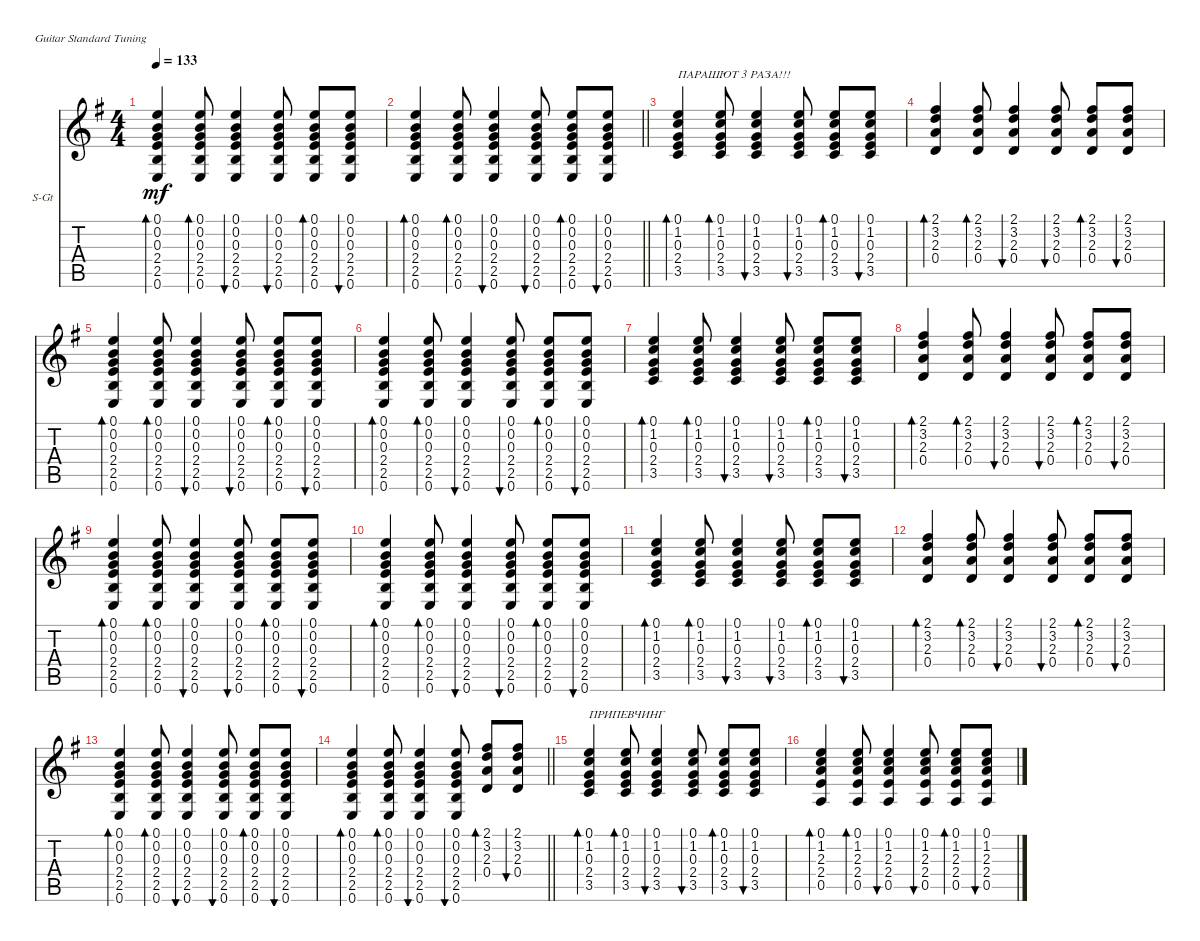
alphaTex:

\defaultSystemsLayout 4
\bracketExtendMode nobrackets
\firstSystemTrackNameOrientation horizontal
\otherSystemsTrackNameOrientation horizontal
\track ("акустика" "S-Gt") {instrument acousticguitarsteel}
\staff {score tabs}
\tuning (E4 B3 G3 D3 A2 E2)
\ts (4 4)
\tempo 133
\clef g2
\ks eminor
(0.6 2.5 2.4 0.3 0.2 0.1).4{bd 30 dy mf} (0.6 2.5 2.4 0.3 0.2 0.1).8{bd 30} (0.6 2.5 2.4 0.3 0.2 0.1).4{bu 30} (0.6 2.5 2.4 0.3 0.2 0.1).8{bu 30} (0.6 2.5 2.4 0.3 0.2 0.1).8{bd 30} (0.6 2.5 2.4 0.3 0.2 0.1).8{bu 30} |
\barLineRight lightlight
(0.6 2.5 2.4 0.3 0.2 0.1).4{bd 30} (0.6 2.5 2.4 0.3 0.2 0.1).8{bd 30} (0.6 2.5 2.4 0.3 0.2 0.1).4{bu 30} (0.6 2.5 2.4 0.3 0.2 0.1).8{bu 30} (0.6 2.5 2.4 0.3 0.2 0.1).8{bd 30} (0.6 2.5 2.4 0.3 0.2 0.1).8{bu 30} |
(3.5 2.4 0.3 1.2 0.1).4{bd 30 txt "ПАРАШЮТ 3 РАЗА!!!"} (3.5 2.4 0.3 1.2 0.1).8{bd 30} (3.5 2.4 0.3 1.2 0.1).4{bu 30} (3.5 2.4 0.3 1.2 0.1).8{bu 30} (3.5 2.4 0.3 1.2 0.1).8{bd 30} (3.5 2.4 0.3 1.2 0.1).8{bu 30} |
(0.4 2.3 3.2 2.1).4{bd 30} (0.4 2.3 3.2 2.1).8{bd 30} (0.4 2.3 3.2 2.1).4{bu 30} (0.4 2.3 3.2 2.1).8{bu 30} (0.4 2.3 3.2 2.1).8{bd 30} (0.4 2.3 3.2 2.1).8{bu 30} |
(0.6 2.5 2.4 0.3 0.2 0.1).4{bd 30} (0.6 2.5 2.4 0.3 0.2 0.1).8{bd 30} (0.6 2.5 2.4 0.3 0.2 0.1).4{bu 30} (0.6 2.5 2.4 0.3 0.2 0.1).8{bu 30} (0.6 2.5 2.4 0.3 0.2 0.1).8{bd 30} (0.6 2.5 2.4 0.3 0.2 0.1).8{bu 30} |
(0.6 2.5 2.4 0.3 0.2 0.1).4{bd 30} (0.6 2.5 2.4 0.3 0.2 0.1).8{bd 30} (0.6 2.5 2.4 0.3 0.2 0.1).4{bu 30} (0.6 2.5 2.4 0.3 0.2 0.1).8{bu 30} (0.6 2.5 2.4 0.3 0.2 0.1).8{bd 30} (0.6 2.5 2.4 0.3 0.2 0.1).8{bu 30} |
(3.5 2.4 0.3 1.2 0.1).4{bd 30} (3.5 2.4 0.3 1.2 0.1).8{bd 30} (3.5 2.4 0.3 1.2 0.1).4{bu 30} (3.5 2.4 0.3 1.2 0.1).8{bu 30} (3.5 2.4 0.3 1.2 0.1).8{bd 30} (3.5 2.4 0.3 1.2 0.1).8{bu 30} |
(0.4 2.3 3.2 2.1).4{bd 30} (0.4 2.3 3.2 2.1).8{bd 30} (0.4 2.3 3.2 2.1).4{bu 30} (0.4 2.3 3.2 2.1).8{bu 30} (0.4 2.3 3.2 2.1).8{bd 30} (0.4 2.3 3.2 2.1).8{bu 30} |
(0.6 2.5 2.4 0.3 0.2 0.1).4{bd 30} (0.6 2.5 2.4 0.3 0.2 0.1).8{bd 30} (0.6 2.5 2.4 0.3 0.2 0.1).4{bu 30} (0.6 2.5 2.4 0.3 0.2 0.1).8{bu 30} (0.6 2.5 2.4 0.3 0.2 0.1).8{bd 30} (0.6 2.5 2.4 0.3 0.2 0.1).8{bu 30} |
(0.6 2.5 2.4 0.3 0.2 0.1).4{bd 30} (0.6 2.5 2.4 0.3 0.2 0.1).8{bd 30} (0.6 2.5 2.4 0.3 0.2 0.1).4{bu 30} (0.6 2.5 2.4 0.3 0.2 0.1).8{bu 30} (0.6 2.5 2.4 0.3 0.2 0.1).8{bd 30} (0.6 2.5 2.4 0.3 0.2 0.1).8{bu 30} |
(3.5 2.4 0.3 1.2 0.1).4{bd 30} (3.5 2.4 0.3 1.2 0.1).8{bd 30} (3.5 2.4 0.3 1.2 0.1).4{bu 30} (3.5 2.4 0.3 1.2 0.1).8{bu 30} (3.5 2.4 0.3 1.2 0.1).8{bd 30} (3.5 2.4 0.3 1.2 0.1).8{bu 30} |
(0.4 2.3 3.2 2.1).4{bd 30} (0.4 2.3 3.2 2.1).8{bd 30} (0.4 2.3 3.2 2.1).4{bu 30} (0.4 2.3 3.2 2.1).8{bu 30} (0.4 2.3 3.2 2.1).8{bd 30} (0.4 2.3 3.2 2.1).8{bu 30} |
(0.6 2.5 2.4 0.3 0.2 0.1).4{bd 30} (0.6 2.5 2.4 0.3 0.2 0.1).8{bd 30} (0.6 2.5 2.4 0.3 0.2 0.1).4{bu 30} (0.6 2.5 2.4 0.3 0.2 0.1).8{bu 30} (0.6 2.5 2.4 0.3 0.2 0.1).8{bd 30} (0.6 2.5 2.4 0.3 0.2 0.1).8{bu 30} |
\barLineRight lightlight
(0.6 2.5 2.4 0.3 0.2 0.1).4{bd 30} (0.6 2.5 2.4 0.3 0.2 0.1).8{bd 30} (0.6 2.5 2.4 0.3 0.2 0.1).4{bu 30} (0.6 2.5 2.4 0.3 0.2 0.1).8{bu 30} (0.4 2.3 3.2 2.1).8{bd 30} (0.4 2.3 3.2 2.1).8{bu 30} |
(3.5 2.4 0.3 1.2 0.1).4{bd 30 txt "ПРИПЕВЧИНГ"} (3.5 2.4 0.3 1.2 0.1).8{bd 30} (3.5 2.4 0.3 1.2 0.1).4{bu 30} (3.5 2.4 0.3 1.2 0.1).8{bu 30} (3.5 2.4 0.3 1.2 0.1).8{bd 30} (3.5 2.4 0.3 1.2 0.1).8{bu 30} |
(0.5 2.4 2.3 1.2 0.1).4{bd 30} (0.5 2.4 2.3 1.2 0.1).8{bd 30} (0.5 2.4 2.3 1.2 0.1).4{bu 30} (0.5 2.4 2.3 1.2 0.1).8{bu 30} (0.5 2.4 2.3 1.2 0.1).8{bd 30} (0.5 2.4 2.3 1.2 0.1).8{bu 30}
